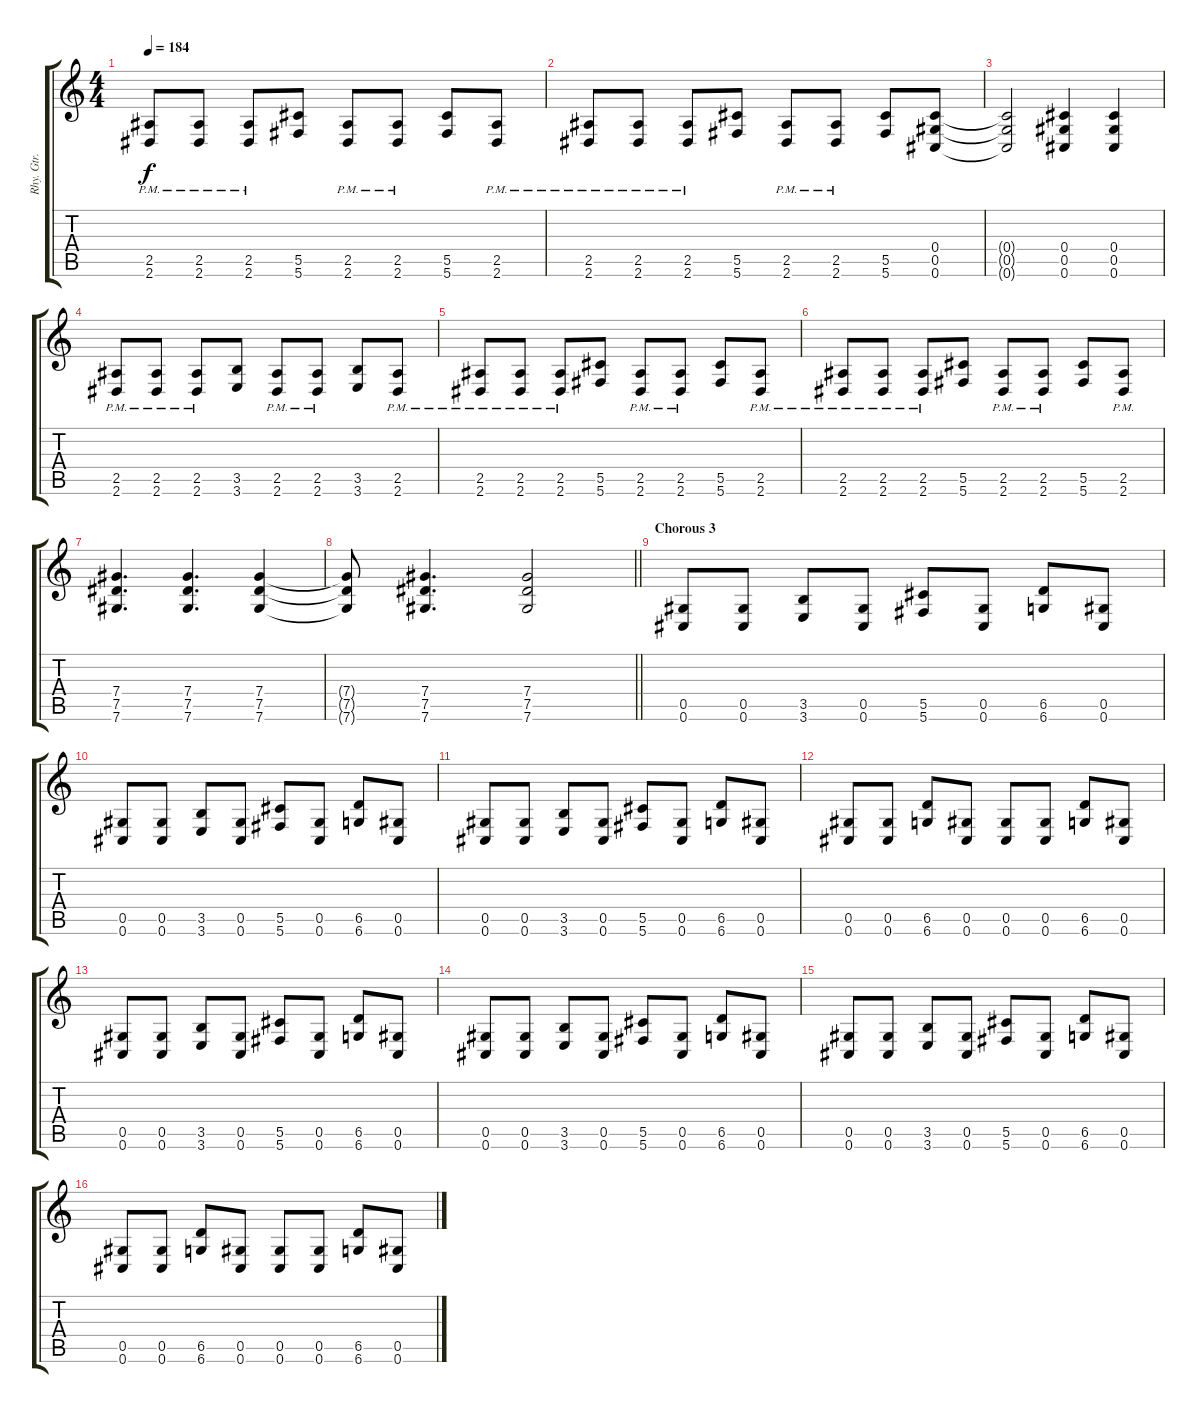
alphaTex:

\track ("Rhy. Gtr. 1" "Rhy. Gtr. ") {instrument distortionguitar}
\staff {score tabs}
\tuning (Eb4 Bb3 Gb3 Db3 Ab2 Db2) {hide}
\ts (4 4)
\tempo 184
\clef g2
\ks c
(2.5{pm} 2.6{pm}).8{dy f} (2.5{pm} 2.6{pm}).8 (2.5{pm} 2.6{pm}).8 (5.5 5.6).8 (2.5{pm} 2.6{pm}).8 (2.5{pm} 2.6{pm}).8 (5.5 5.6).8 (2.5{pm} 2.6{pm}).8 |
(2.5{pm} 2.6{pm}).8 (2.5{pm} 2.6{pm}).8 (2.5{pm} 2.6{pm}).8 (5.5 5.6).8 (2.5{pm} 2.6{pm}).8 (2.5{pm} 2.6{pm}).8 (5.5 5.6).8 (0.4 0.5 0.6).8 |
(0.4{t} 0.5{t} 0.6{t}).2 (0.4 0.5 0.6).4 (0.4 0.5 0.6).4 |
(2.5{pm} 2.6{pm}).8 (2.5{pm} 2.6{pm}).8 (2.5{pm} 2.6{pm}).8 (3.5 3.6).8 (2.5{pm} 2.6{pm}).8 (2.5{pm} 2.6{pm}).8 (3.5 3.6).8 (2.5{pm} 2.6{pm}).8 |
(2.5{pm} 2.6{pm}).8 (2.5{pm} 2.6{pm}).8 (2.5{pm} 2.6{pm}).8 (5.5 5.6).8 (2.5{pm} 2.6{pm}).8 (2.5{pm} 2.6{pm}).8 (5.5 5.6).8 (2.5{pm} 2.6{pm}).8 |
(2.5{pm} 2.6{pm}).8 (2.5{pm} 2.6{pm}).8 (2.5{pm} 2.6{pm}).8 (5.5 5.6).8 (2.5{pm} 2.6{pm}).8 (2.5{pm} 2.6{pm}).8 (5.5 5.6).8 (2.5{pm} 2.6{pm}).8 |
(7.4 7.5 7.6).4{d} (7.4 7.5 7.6).4{d} (7.4 7.5 7.6).4 |
\barLineRight lightlight
(7.4{t} 7.5{t} 7.6{t}).8 (7.4 7.5 7.6).4{d} (7.4 7.5 7.6).2 |
\section ("" "Chorous 3")
(0.5 0.6).8 (0.5 0.6).8 (3.5 3.6).8 (0.5 0.6).8 (5.5 5.6).8 (0.5 0.6).8 (6.5 6.6).8 (0.5 0.6).8 |
(0.5 0.6).8 (0.5 0.6).8 (3.5 3.6).8 (0.5 0.6).8 (5.5 5.6).8 (0.5 0.6).8 (6.5 6.6).8 (0.5 0.6).8 |
(0.5 0.6).8 (0.5 0.6).8 (3.5 3.6).8 (0.5 0.6).8 (5.5 5.6).8 (0.5 0.6).8 (6.5 6.6).8 (0.5 0.6).8 |
(0.5 0.6).8 (0.5 0.6).8 (6.5 6.6).8 (0.5 0.6).8 (0.5 0.6).8 (0.5 0.6).8 (6.5 6.6).8 (0.5 0.6).8 |
(0.5 0.6).8 (0.5 0.6).8 (3.5 3.6).8 (0.5 0.6).8 (5.5 5.6).8 (0.5 0.6).8 (6.5 6.6).8 (0.5 0.6).8 |
(0.5 0.6).8 (0.5 0.6).8 (3.5 3.6).8 (0.5 0.6).8 (5.5 5.6).8 (0.5 0.6).8 (6.5 6.6).8 (0.5 0.6).8 |
(0.5 0.6).8 (0.5 0.6).8 (3.5 3.6).8 (0.5 0.6).8 (5.5 5.6).8 (0.5 0.6).8 (6.5 6.6).8 (0.5 0.6).8 |
(0.5 0.6).8 (0.5 0.6).8 (6.5 6.6).8 (0.5 0.6).8 (0.5 0.6).8 (0.5 0.6).8 (6.5 6.6).8 (0.5 0.6).8
